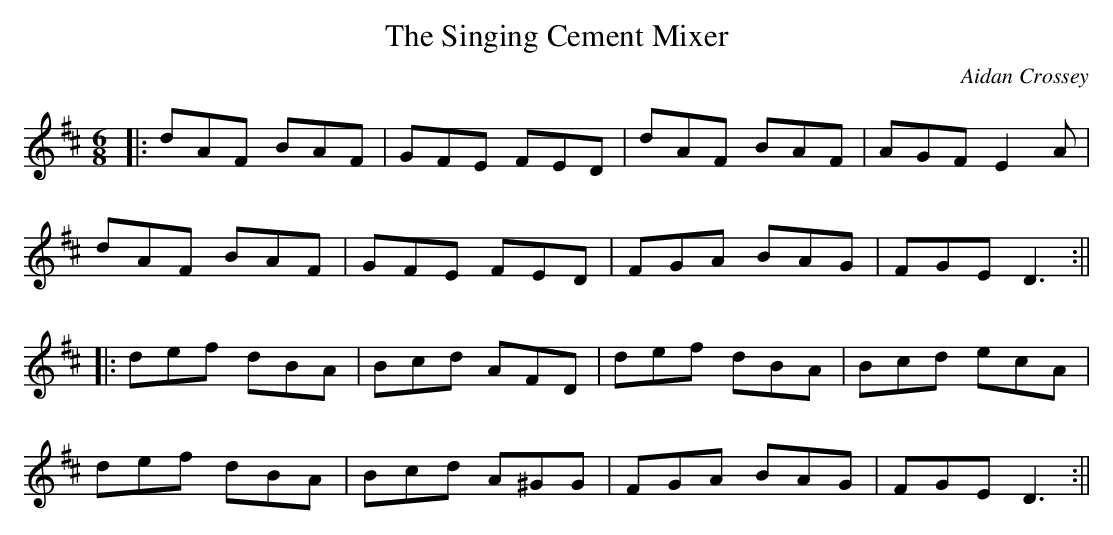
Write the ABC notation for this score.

X:1
T:The Singing Cement Mixer
M:6/8
L:1/8
C:Aidan Crossey
K:D
|:dAF BAF|GFE FED|dAF BAF|AGF E2A|
dAF BAF|GFE FED|FGA BAG|FGE D3:||
|:def dBA|Bcd AFD|def dBA|Bcd ecA|
def dBA|Bcd A^GG|FGA BAG|FGE D3:||
